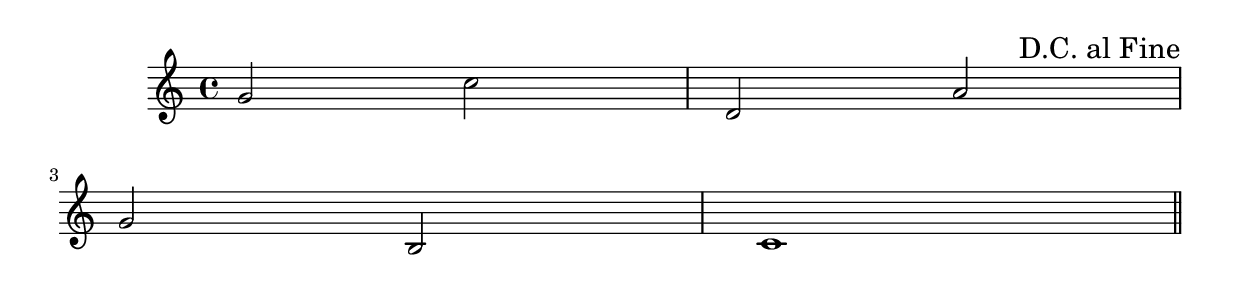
%% Do not edit this file; it is automatically
%% generated from LSR http://lsr.dsi.unimi.it
%% This file is in the public domain.
\version "2.13.4"

\header {
  lsrtags = "text"

  texidoc = "
Marks can be printed at the end of the current line, instead of the
beginning of the following line.  In such cases, it might be preferable
to align the right end of the mark with the bar line.

"
  doctitle = "Printing marks at the end of a line"
} % begin verbatim

\relative c'' {
  g2 c
  d,2 a'
  \once \override Score.RehearsalMark #'break-visibility = #end-of-line-visible
  \once \override Score.RehearsalMark #'self-alignment-X = #RIGHT
  \mark "D.C. al Fine"
  \break
  g2 b,
  c1 \bar "||"
}

